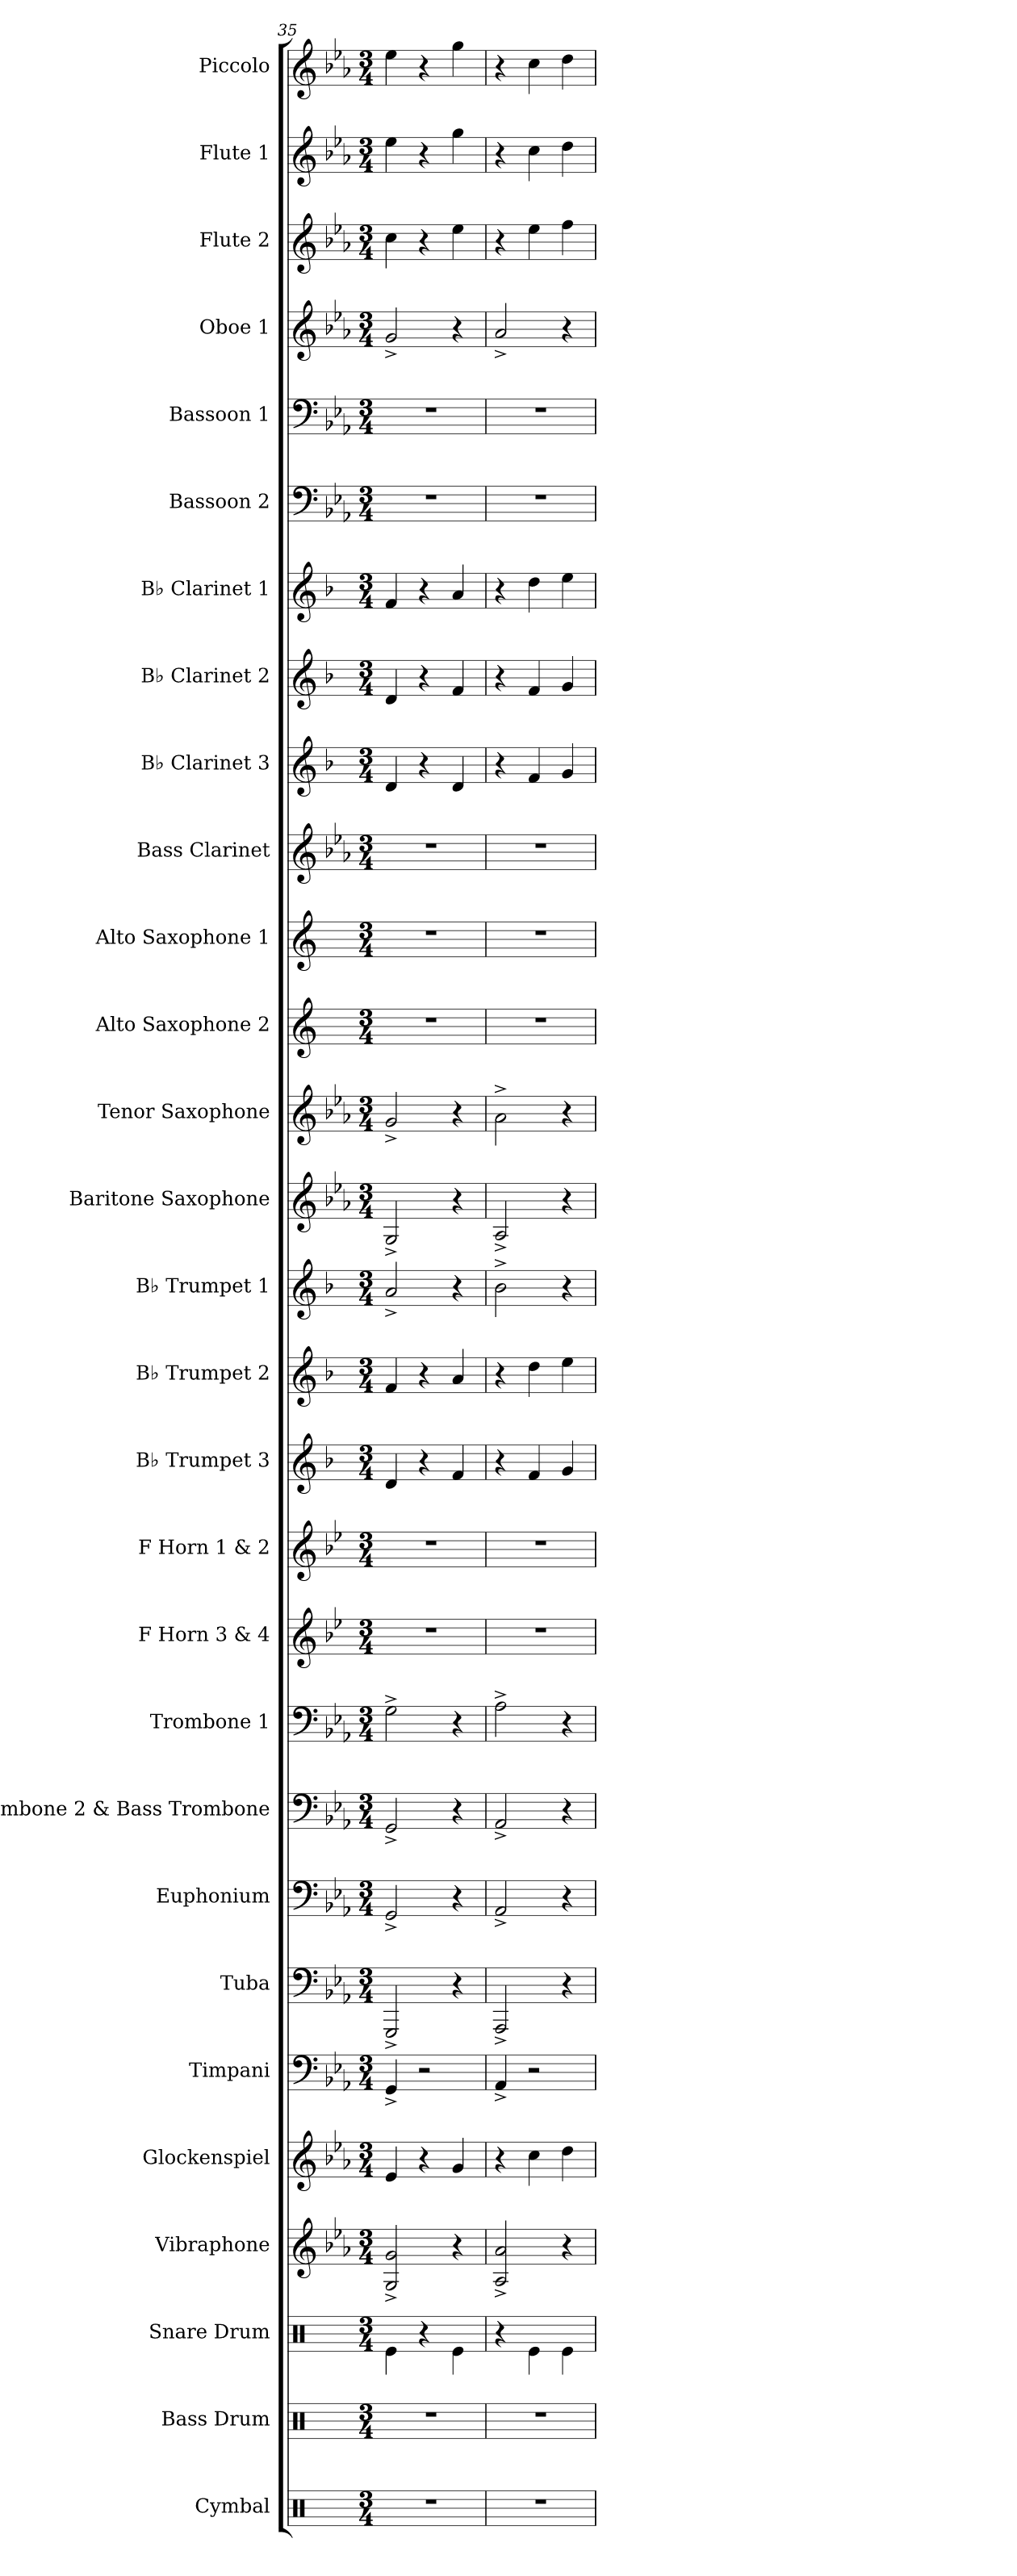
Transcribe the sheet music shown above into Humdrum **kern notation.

**kern	**kern	**kern	**kern	**kern	**kern	**kern	**kern	**kern	**kern	**kern	**kern	**kern	**kern	**kern	**kern	**kern	**kern	**kern	**kern	**kern	**kern	**kern	**kern	**kern	**kern	**kern	**kern	**kern
*part29	*part28	*part27	*part26	*part25	*part24	*part23	*part22	*part21	*part20	*part19	*part18	*part17	*part16	*part15	*part14	*part13	*part12	*part11	*part10	*part9	*part8	*part7	*part6	*part5	*part4	*part3	*part2	*part1
*staff29	*staff28	*staff27	*staff26	*staff25	*staff24	*staff23	*staff22	*staff21	*staff20	*staff19	*staff18	*staff17	*staff16	*staff15	*staff14	*staff13	*staff12	*staff11	*staff10	*staff9	*staff8	*staff7	*staff6	*staff5	*staff4	*staff3	*staff2	*staff1
*I"Cymbal	*I"Bass Drum	*I"Snare Drum	*I"Vibraphone	*I"Glockenspiel	*I"Timpani	*I"Tuba	*I"Euphonium	*I"Trombone 2 &amp; Bass Trombone	*I"Trombone 1	*I"F Horn 3 &amp; 4	*I"F Horn 1 &amp; 2	*I"B♭ Trumpet 3	*I"B♭ Trumpet 2	*I"B♭ Trumpet 1	*I"Baritone Saxophone	*I"Tenor Saxophone	*I"Alto Saxophone 2	*I"Alto Saxophone 1	*I"Bass Clarinet	*I"B♭ Clarinet 3	*I"B♭ Clarinet 2	*I"B♭ Clarinet 1	*I"Bassoon 2	*I"Bassoon 1	*I"Oboe 1	*I"Flute 2	*I"Flute 1	*I"Piccolo
*I'Cym.	*I'B. Dr.	*I'Sn. Dr.	*I'Vib.	*I'Glk.	*I'Timp.	*I'Tba.	*I'Euph.	*I'Tbn. 2 B. Tbn.	*I'Tbn. 1	*I'F Hn. 3 4	*I'F Hn. 1 2	*I'B♭ Tpt. 3	*I'B♭ Tpt. 2	*I'B♭ Tpt. 1	*I'Bar. Sax.	*I'T. Sax.	*I'A. Sax. 2	*I'A. Sax. 1	*I'B. Cl.	*I'B♭ Cl. 3	*I'B♭ Cl. 2	*I'B♭ Cl. 1	*I'Bsn. 2	*I'Bsn. 1	*I'Ob. 1	*I'Fl. 2	*I'Fl. 1	*I'Picc.
*clefX	*clefX	*clefX	*clefG2	*clefG2	*clefF4	*clefF4	*clefF4	*clefF4	*clefF4	*clefG2	*clefG2	*clefG2	*clefG2	*clefG2	*clefG2	*clefG2	*clefG2	*clefG2	*clefG2	*clefG2	*clefG2	*clefG2	*clefF4	*clefF4	*clefG2	*clefG2	*clefG2	*clefG2
*	*	*	*	*ITrd-14c-24	*	*	*	*	*	*ITrd4c7	*ITrd4c7	*ITrd1c2	*ITrd1c2	*ITrd1c2	*ITrd12c21	*ITrd8c14	*ITrd5c9	*ITrd5c9	*ITrd8c14	*ITrd1c2	*ITrd1c2	*ITrd1c2	*	*	*	*	*	*ITrd-7c-12
*k[]	*k[]	*k[]	*k[b-e-a-]	*k[b-e-a-]	*k[b-e-a-]	*k[b-e-a-]	*k[b-e-a-]	*k[b-e-a-]	*k[b-e-a-]	*k[b-e-a-]	*k[b-e-a-]	*k[b-e-a-]	*k[b-e-a-]	*k[b-e-a-]	*k[b-e-a-]	*k[b-e-a-]	*k[b-e-a-]	*k[b-e-a-]	*k[b-e-a-]	*k[b-e-a-]	*k[b-e-a-]	*k[b-e-a-]	*k[b-e-a-]	*k[b-e-a-]	*k[b-e-a-]	*k[b-e-a-]	*k[b-e-a-]	*k[b-e-a-]
*M3/4	*M3/4	*M3/4	*M3/4	*M3/4	*M3/4	*M3/4	*M3/4	*M3/4	*M3/4	*M3/4	*M3/4	*M3/4	*M3/4	*M3/4	*M3/4	*M3/4	*M3/4	*M3/4	*M3/4	*M3/4	*M3/4	*M3/4	*M3/4	*M3/4	*M3/4	*M3/4	*M3/4	*M3/4
=35	=35	=35	=35	=35	=35	=35	=35	=35	=35	=35	=35	=35	=35	=35	=35	=35	=35	=35	=35	=35	=35	=35	=35	=35	=35	=35	=35	=35
2.r	2.r	4Re\	2G/^ 2g/^	4eee-/	4GG^/	2GGG^/	2GG^/	2GG^/	2G^\	2.r	2.r	4c/	4e-/	2g^/	2GG^/	2G^/	2.r	2.r	2.r	4c/	4c/	4e-/	2.r	2.r	2g^/	4cc\	4ee-\	4eee-\
.	.	4r	.	4r	2r	.	.	.	.	.	.	4r	4r	.	.	.	.	.	.	4r	4r	4r	.	.	.	4r	4r	4r
.	.	4Re\	4r	4ggg/	.	4r	4r	4r	4r	.	.	4e-/	4g/	4r	4r	4r	.	.	.	4c/	4e-/	4g/	.	.	4r	4ee-\	4gg\	4ggg\
=36	=36	=36	=36	=36	=36	=36	=36	=36	=36	=36	=36	=36	=36	=36	=36	=36	=36	=36	=36	=36	=36	=36	=36	=36	=36	=36	=36	=36
2.r	2.r	4r	2A-/^ 2a-/^	4r	4AA-^/	2AAA-^/	2AA-^/	2AA-^/	2A-^\	2.r	2.r	4r	4r	2a-^\	2AA-^/	2A-^\	2.r	2.r	2.r	4r	4r	4r	2.r	2.r	2a-^/	4r	4r	4r
.	.	4Re\	.	4cccc\	2r	.	.	.	.	.	.	4e-/	4cc\	.	.	.	.	.	.	4e-/	4e-/	4cc\	.	.	.	4ee-\	4cc\	4ccc\
.	.	4Re\	4r	4dddd\	.	4r	4r	4r	4r	.	.	4f/	4dd\	4r	4r	4r	.	.	.	4f/	4f/	4dd\	.	.	4r	4ff\	4dd\	4ddd\
=	=	=	=	=	=	=	=	=	=	=	=	=	=	=	=	=	=	=	=	=	=	=	=	=	=	=	=	=
*-	*-	*-	*-	*-	*-	*-	*-	*-	*-	*-	*-	*-	*-	*-	*-	*-	*-	*-	*-	*-	*-	*-	*-	*-	*-	*-	*-	*-
